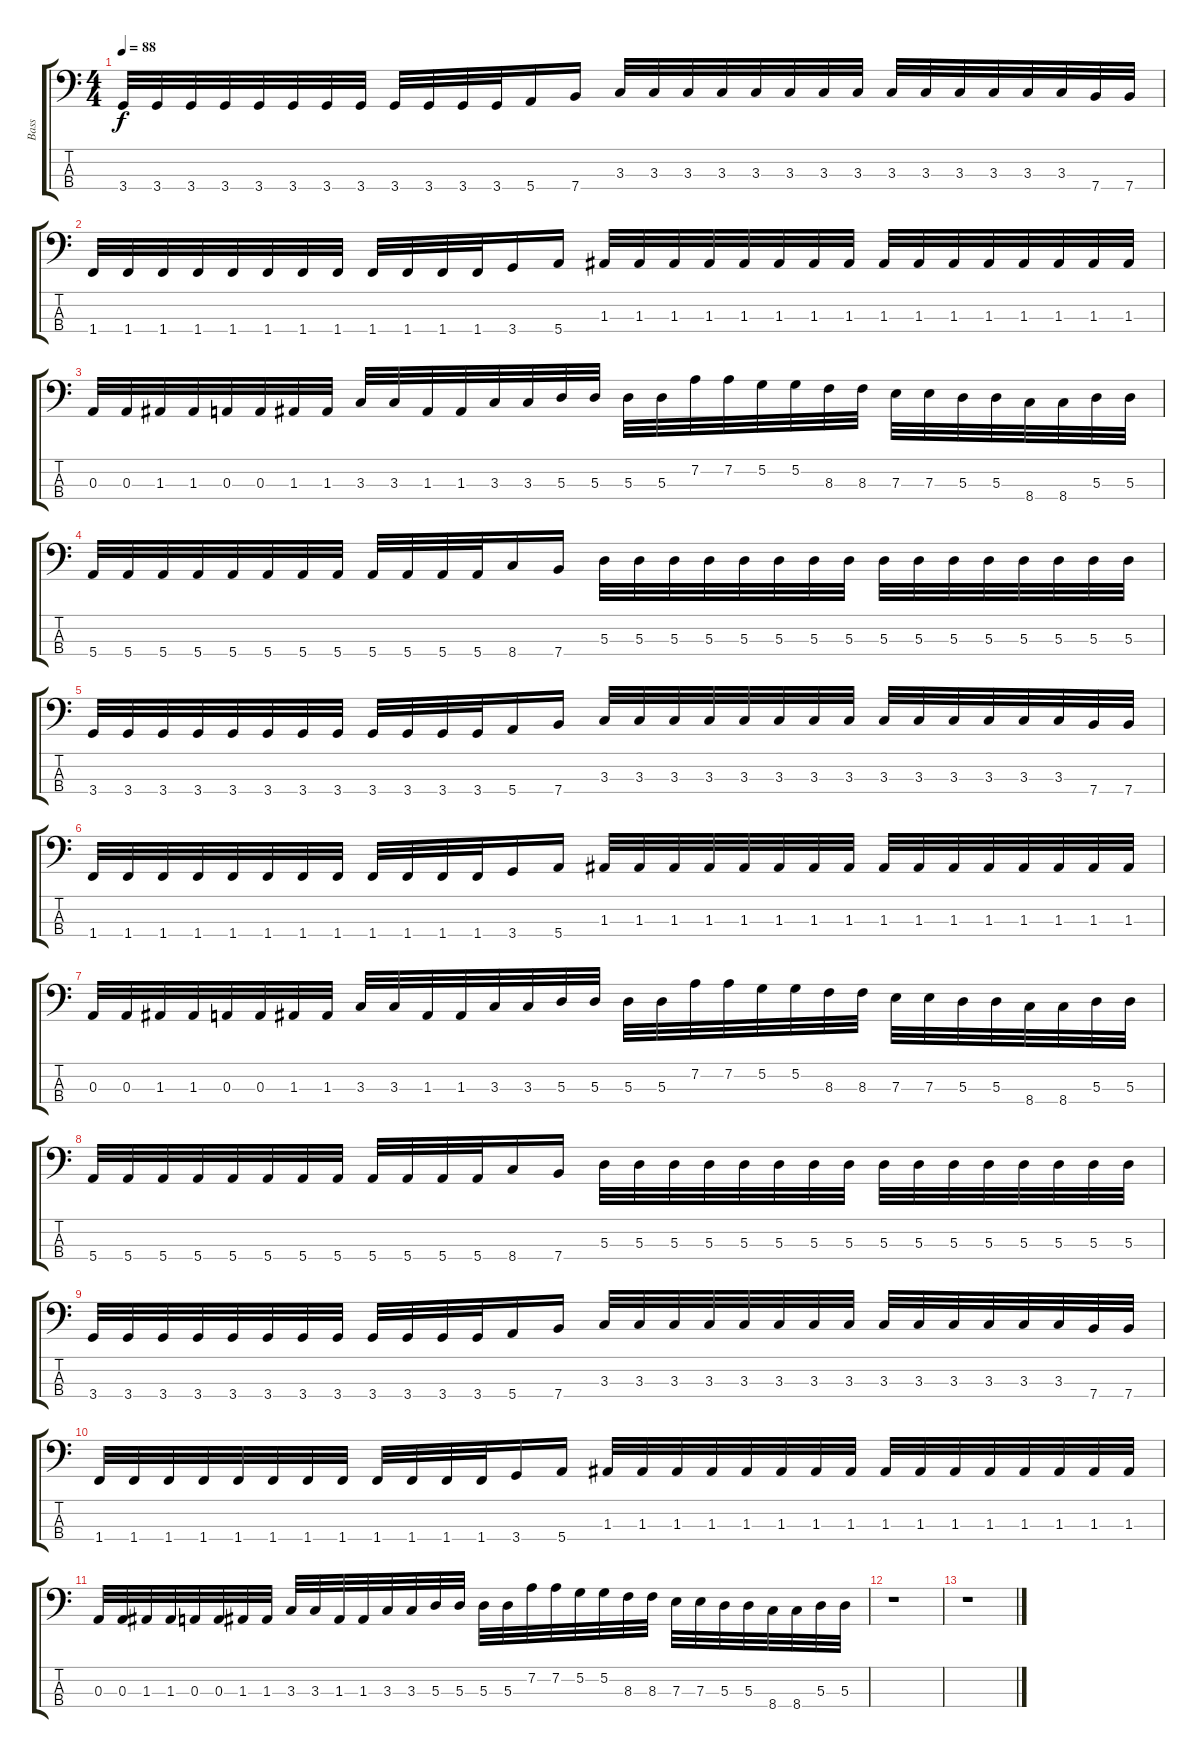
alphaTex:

\track ("Bass" "Bass") {instrument electricbassfinger}
\staff {score tabs}
\tuning (G2 D2 A1 E1) {hide}
\ts (4 4)
\tempo 88
\clef f4
\ks c
3.4.32{dy f} 3.4.32 3.4.32 3.4.32 3.4.32 3.4.32 3.4.32 3.4.32 3.4.32 3.4.32 3.4.32 3.4.32 5.4.16 7.4.16 3.3.32 3.3.32 3.3.32 3.3.32 3.3.32 3.3.32 3.3.32 3.3.32 3.3.32 3.3.32 3.3.32 3.3.32 3.3.32 3.3.32 7.4.32 7.4.32 |
1.4.32 1.4.32 1.4.32 1.4.32 1.4.32 1.4.32 1.4.32 1.4.32 1.4.32 1.4.32 1.4.32 1.4.32 3.4.16 5.4.16 1.3.32 1.3.32 1.3.32 1.3.32 1.3.32 1.3.32 1.3.32 1.3.32 1.3.32 1.3.32 1.3.32 1.3.32 1.3.32 1.3.32 1.3.32 1.3.32 |
0.3.32 0.3.32 1.3.32 1.3.32 0.3.32 0.3.32 1.3.32 1.3.32 3.3.32 3.3.32 1.3.32 1.3.32 3.3.32 3.3.32 5.3.32 5.3.32 5.3.32 5.3.32 7.2.32 7.2.32 5.2.32 5.2.32 8.3.32 8.3.32 7.3.32 7.3.32 5.3.32 5.3.32 8.4.32 8.4.32 5.3.32 5.3.32 |
5.4.32 5.4.32 5.4.32 5.4.32 5.4.32 5.4.32 5.4.32 5.4.32 5.4.32 5.4.32 5.4.32 5.4.32 8.4.16 7.4.16 5.3.32 5.3.32 5.3.32 5.3.32 5.3.32 5.3.32 5.3.32 5.3.32 5.3.32 5.3.32 5.3.32 5.3.32 5.3.32 5.3.32 5.3.32 5.3.32 |
3.4.32 3.4.32 3.4.32 3.4.32 3.4.32 3.4.32 3.4.32 3.4.32 3.4.32 3.4.32 3.4.32 3.4.32 5.4.16 7.4.16 3.3.32 3.3.32 3.3.32 3.3.32 3.3.32 3.3.32 3.3.32 3.3.32 3.3.32 3.3.32 3.3.32 3.3.32 3.3.32 3.3.32 7.4.32 7.4.32 |
1.4.32 1.4.32 1.4.32 1.4.32 1.4.32 1.4.32 1.4.32 1.4.32 1.4.32 1.4.32 1.4.32 1.4.32 3.4.16 5.4.16 1.3.32 1.3.32 1.3.32 1.3.32 1.3.32 1.3.32 1.3.32 1.3.32 1.3.32 1.3.32 1.3.32 1.3.32 1.3.32 1.3.32 1.3.32 1.3.32 |
0.3.32 0.3.32 1.3.32 1.3.32 0.3.32 0.3.32 1.3.32 1.3.32 3.3.32 3.3.32 1.3.32 1.3.32 3.3.32 3.3.32 5.3.32 5.3.32 5.3.32 5.3.32 7.2.32 7.2.32 5.2.32 5.2.32 8.3.32 8.3.32 7.3.32 7.3.32 5.3.32 5.3.32 8.4.32 8.4.32 5.3.32 5.3.32 |
5.4.32 5.4.32 5.4.32 5.4.32 5.4.32 5.4.32 5.4.32 5.4.32 5.4.32 5.4.32 5.4.32 5.4.32 8.4.16 7.4.16 5.3.32 5.3.32 5.3.32 5.3.32 5.3.32 5.3.32 5.3.32 5.3.32 5.3.32 5.3.32 5.3.32 5.3.32 5.3.32 5.3.32 5.3.32 5.3.32 |
3.4.32 3.4.32 3.4.32 3.4.32 3.4.32 3.4.32 3.4.32 3.4.32 3.4.32 3.4.32 3.4.32 3.4.32 5.4.16 7.4.16 3.3.32 3.3.32 3.3.32 3.3.32 3.3.32 3.3.32 3.3.32 3.3.32 3.3.32 3.3.32 3.3.32 3.3.32 3.3.32 3.3.32 7.4.32 7.4.32 |
1.4.32 1.4.32 1.4.32 1.4.32 1.4.32 1.4.32 1.4.32 1.4.32 1.4.32 1.4.32 1.4.32 1.4.32 3.4.16 5.4.16 1.3.32 1.3.32 1.3.32 1.3.32 1.3.32 1.3.32 1.3.32 1.3.32 1.3.32 1.3.32 1.3.32 1.3.32 1.3.32 1.3.32 1.3.32 1.3.32 |
0.3.32 0.3.32 1.3.32 1.3.32 0.3.32 0.3.32 1.3.32 1.3.32 3.3.32 3.3.32 1.3.32 1.3.32 3.3.32 3.3.32 5.3.32 5.3.32 5.3.32 5.3.32 7.2.32 7.2.32 5.2.32 5.2.32 8.3.32 8.3.32 7.3.32 7.3.32 5.3.32 5.3.32 8.4.32 8.4.32 5.3.32 5.3.32 |
r.1 |
r.1
